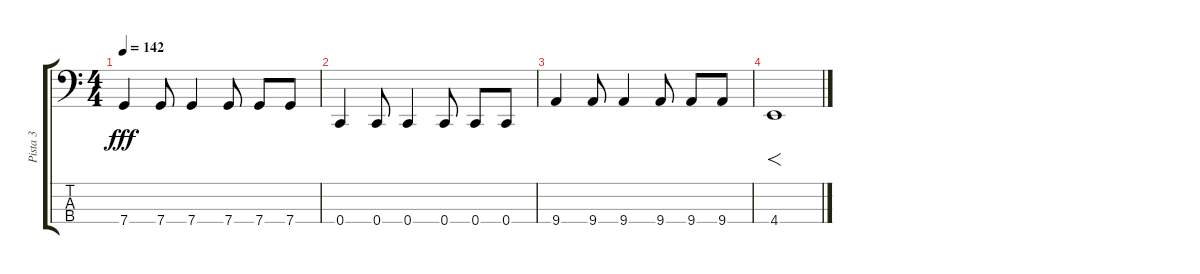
\track ("Pista 3" "Pista 3") {instrument fretlessbass}
\staff {score tabs}
\tuning (F2 C2 G1 C1) {hide}
\ts (4 4)
\tempo 142
\clef f4
\ks c
7.4.4{dy fff} 7.4.8 7.4.4 7.4.8 7.4.8 7.4.8 |
0.4.4 0.4.8 0.4.4 0.4.8 0.4.8 0.4.8 |
9.4.4 9.4.8 9.4.4 9.4.8 9.4.8 9.4.8 |
4.4.1{f}
